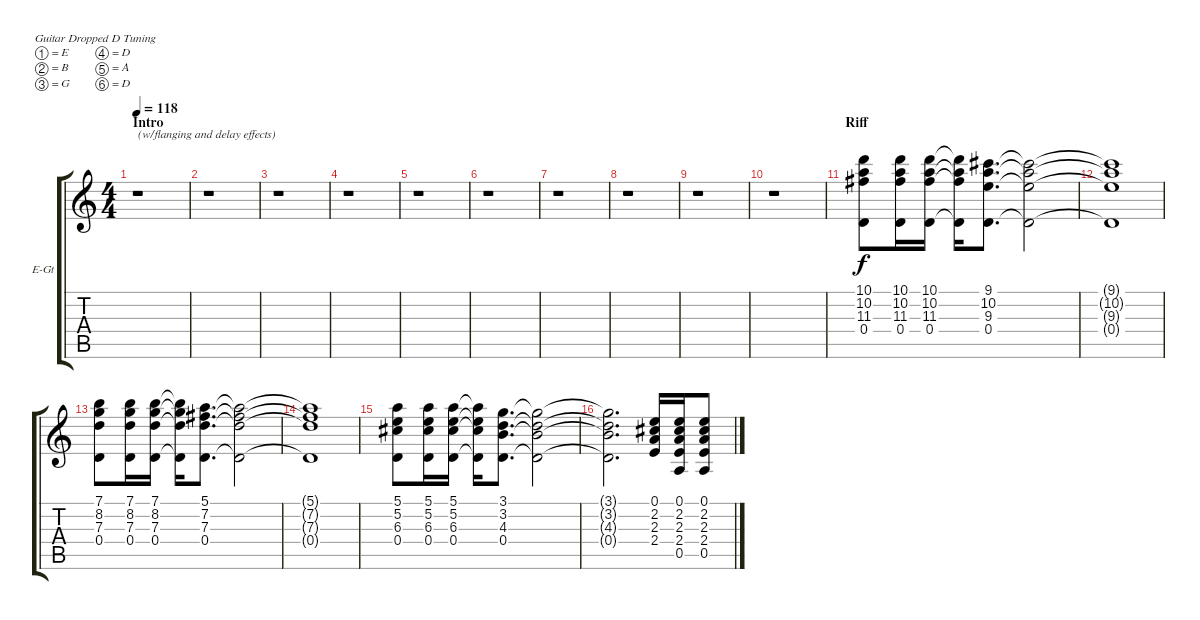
\bracketExtendMode groupsimilarinstruments
\firstSystemTrackNameOrientation horizontal
\otherSystemsTrackNameOrientation horizontal
\track ("Guitar 2" "E-Gt") {instrument overdrivenguitar}
\staff {score tabs}
\tuning (E4 B3 G3 D3 A2 D2)
\ts (4 4)
\section ("" "Intro")
\tempo 118
\clef g2
\ks c
r.1{txt "(w/flanging and delay effects)" dy f instrument overdrivenguitar} |
r.1 |
r.1 |
r.1 |
r.1 |
r.1 |
r.1 |
r.1 |
r.1 |
r.1 |
\section ("" "Riff")
(10.1 10.2 11.3 0.4).8 (10.1 10.2 11.3 0.4).16 (10.1 10.2 11.3 0.4).16 (10.1{t} 10.2{t} 11.3{t} 0.4{t}).16 (9.1 10.2 9.3 0.4).8{d} (9.1{t} 10.2{t} 9.3{t} 0.4{t}).2 |
(9.1{t} 10.2{t} 9.3{t} 0.4{t}).1 |
(7.1 8.2 7.3 0.4).8 (7.1 8.2 7.3 0.4).16 (7.1 8.2 7.3 0.4).16 (7.1{t} 8.2{t} 7.3{t} 0.4{t}).16 (5.1 7.2 7.3 0.4).8{d} (5.1{t} 7.2{t} 7.3{t} 0.4{t}).2 |
(5.1{t} 7.2{t} 7.3{t} 0.4{t}).1 |
(5.1 5.2 6.3 0.4).8 (5.1 5.2 6.3 0.4).16 (5.1 5.2 6.3 0.4).16 (5.1{t} 5.2{t} 6.3{t} 0.4{t}).16 (3.1 3.2 4.3 0.4).8{d} (3.1{t} 3.2{t} 4.3{t} 0.4{t}).2 |
(3.1{t} 3.2{t} 4.3{t} 0.4{t}).2{d} (0.1 2.2 2.3 2.4).16 (0.1 2.2 2.3 2.4 0.5).16 (0.1 2.2 2.3 2.4 0.5).8
